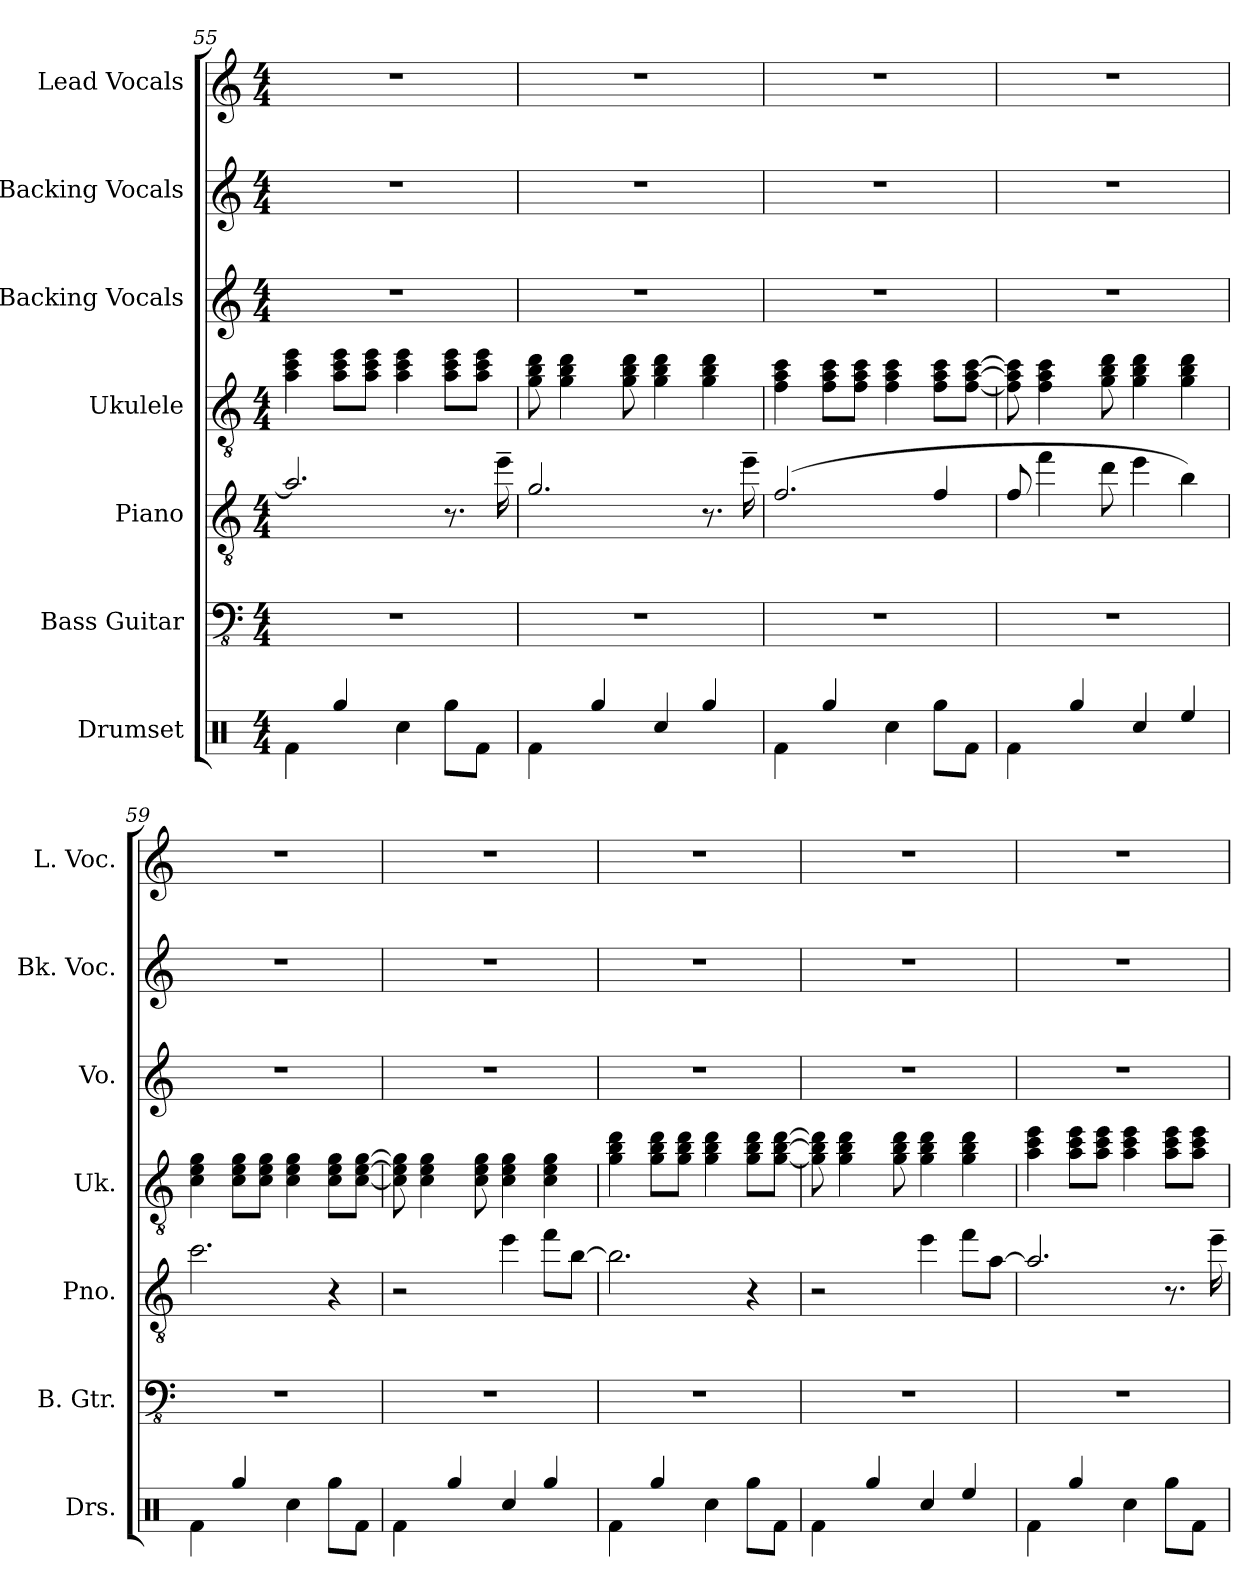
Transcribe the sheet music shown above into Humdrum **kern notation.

**kern	**kern	**kern	**kern	**kern	**kern	**kern
*part7	*part6	*part5	*part4	*part3	*part2	*part1
*staff7	*staff6	*staff5	*staff4	*staff3	*staff2	*staff1
*I"Drumset	*I"Bass Guitar	*I"Piano	*I"Ukulele	*I"Backing Vocals	*I"Backing Vocals	*I"Lead Vocals
*I'Drs.	*I'B. Gtr.	*I'Pno.	*I'Uk.	*I'Vo.	*I'Bk. Voc.	*I'L. Voc.
*clefX	*clefFv4	*clefGv2	*clefGv2	*clefG2	*clefG2	*clefG2
*k[]	*k[]	*k[]	*k[]	*k[]	*k[]	*k[]
*M4/4	*M4/4	*M4/4	*M4/4	*M4/4	*M4/4	*M4/4
=55	=55	=55	=55	=55	=55	=55
4Rf\	1r	2.a/]	4a\ 4cc\ 4ee\	1r	1r	1r
4Rgg/	.	.	8a\ 8cc\ 8ee\L	.	.	.
.	.	.	8a\ 8cc\ 8ee\J	.	.	.
4Rcc\	.	.	4a\ 4cc\ 4ee\	.	.	.
8Rgg\L	.	8.r	8a\ 8cc\ 8ee\L	.	.	.
8Rf\J	.	.	8a\ 8cc\ 8ee\J	.	.	.
.	.	16ee~\	.	.	.	.
=56	=56	=56	=56	=56	=56	=56
4Rf\	1r	2.g/	8g\ 8b\ 8dd\	1r	1r	1r
.	.	.	4g\ 4b\ 4dd\	.	.	.
4Rgg/	.	.	.	.	.	.
.	.	.	8g\ 8b\ 8dd\	.	.	.
4Rcc/	.	.	4g\ 4b\ 4dd\	.	.	.
4Rgg/	.	8.r	4g\ 4b\ 4dd\	.	.	.
.	.	16ee~\	.	.	.	.
=57	=57	=57	=57	=57	=57	=57
4Rf\	1r	(2.f/	4f\ 4a\ 4cc\	1r	1r	1r
4Rgg/	.	.	8f\ 8a\ 8cc\L	.	.	.
.	.	.	8f\ 8a\ 8cc\J	.	.	.
4Rcc\	.	.	4f\ 4a\ 4cc\	.	.	.
8Rgg\L	.	4f/	8f\ 8a\ 8cc\L	.	.	.
8Rf\J	.	.	[8f\ [8a\ [8cc\J	.	.	.
=58	=58	=58	=58	=58	=58	=58
4Rf\	1r	8f/	8f\] 8a\] 8cc\]	1r	1r	1r
.	.	4ff\	4f\ 4a\ 4cc\	.	.	.
4Rgg/	.	.	.	.	.	.
.	.	8dd\	8g\ 8b\ 8dd\	.	.	.
4Rcc/	.	4ee\	4g\ 4b\ 4dd\	.	.	.
4Ree/	.	4b\)	4g\ 4b\ 4dd\	.	.	.
!!LO:PB:g=z
=59	=59	=59	=59	=59	=59	=59
4Rf\	1r	2.cc\	4c\ 4e\ 4g\	1r	1r	1r
4Rgg/	.	.	8c\ 8e\ 8g\L	.	.	.
.	.	.	8c\ 8e\ 8g\J	.	.	.
4Rcc\	.	.	4c\ 4e\ 4g\	.	.	.
8Rgg\L	.	4r	8c\ 8e\ 8g\L	.	.	.
8Rf\J	.	.	[8c\ [8e\ [8g\J	.	.	.
=60	=60	=60	=60	=60	=60	=60
4Rf\	1r	2r	8c\] 8e\] 8g\]	1r	1r	1r
.	.	.	4c\ 4e\ 4g\	.	.	.
4Rgg/	.	.	.	.	.	.
.	.	.	8c\ 8e\ 8g\	.	.	.
4Rcc/	.	4ee\	4c\ 4e\ 4g\	.	.	.
4Rgg/	.	8ff\L	4c\ 4e\ 4g\	.	.	.
.	.	[8b\J	.	.	.	.
=61	=61	=61	=61	=61	=61	=61
4Rf\	1r	2.b\]	4g\ 4b\ 4dd\	1r	1r	1r
4Rgg/	.	.	8g\ 8b\ 8dd\L	.	.	.
.	.	.	8g\ 8b\ 8dd\J	.	.	.
4Rcc\	.	.	4g\ 4b\ 4dd\	.	.	.
8Rgg\L	.	4r	8g\ 8b\ 8dd\L	.	.	.
8Rf\J	.	.	[8g\ [8b\ [8dd\J	.	.	.
=62	=62	=62	=62	=62	=62	=62
4Rf\	1r	2r	8g\] 8b\] 8dd\]	1r	1r	1r
.	.	.	4g\ 4b\ 4dd\	.	.	.
4Rgg/	.	.	.	.	.	.
.	.	.	8g\ 8b\ 8dd\	.	.	.
4Rcc/	.	4ee\	4g\ 4b\ 4dd\	.	.	.
4Ree/	.	8ff\L	4g\ 4b\ 4dd\	.	.	.
.	.	[8a\J	.	.	.	.
=63	=63	=63	=63	=63	=63	=63
4Rf\	1r	2.a/]	4a\ 4cc\ 4ee\	1r	1r	1r
4Rgg/	.	.	8a\ 8cc\ 8ee\L	.	.	.
.	.	.	8a\ 8cc\ 8ee\J	.	.	.
4Rcc\	.	.	4a\ 4cc\ 4ee\	.	.	.
8Rgg\L	.	8.r	8a\ 8cc\ 8ee\L	.	.	.
8Rf\J	.	.	8a\ 8cc\ 8ee\J	.	.	.
.	.	16ee~\	.	.	.	.
=	=	=	=	=	=	=
*-	*-	*-	*-	*-	*-	*-
